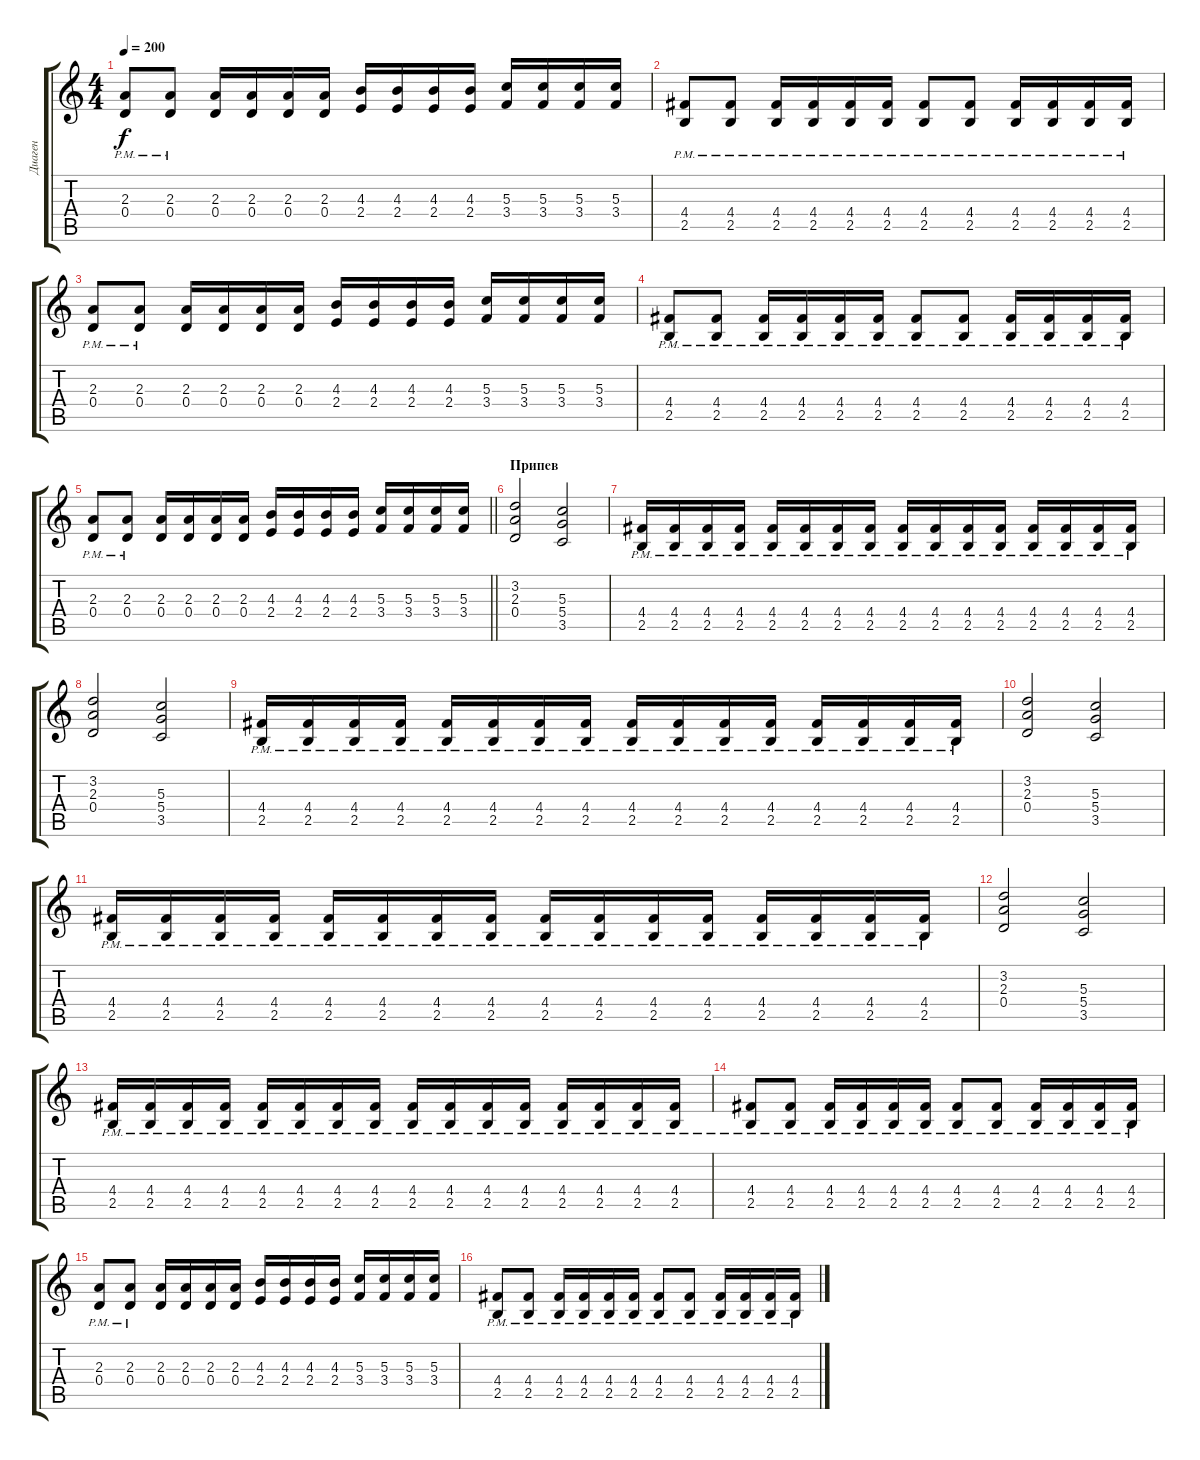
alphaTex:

\track ("Диаген" "Диаген") {instrument distortionguitar}
\staff {score tabs}
\tuning (E4 B3 G3 D3 A2 E2) {hide}
\ts (4 4)
\tempo 200
\clef g2
\ks c
(2.3{pm} 0.4{pm}).8{dy f} (2.3{pm} 0.4{pm}).8 (2.3 0.4).16 (2.3 0.4).16 (2.3 0.4).16 (2.3 0.4).16 (4.3 2.4).16 (4.3 2.4).16 (4.3 2.4).16 (4.3 2.4).16 (5.3 3.4).16 (5.3 3.4).16 (5.3 3.4).16 (5.3 3.4).16 |
(4.4{pm} 2.5{pm}).8 (4.4{pm} 2.5{pm}).8 (4.4{pm} 2.5{pm}).16 (4.4{pm} 2.5{pm}).16 (4.4{pm} 2.5{pm}).16 (4.4{pm} 2.5{pm}).16 (4.4{pm} 2.5{pm}).8 (4.4{pm} 2.5{pm}).8 (4.4{pm} 2.5{pm}).16 (4.4{pm} 2.5{pm}).16 (4.4{pm} 2.5{pm}).16 (4.4{pm} 2.5{pm}).16 |
(2.3{pm} 0.4{pm}).8 (2.3{pm} 0.4{pm}).8 (2.3 0.4).16 (2.3 0.4).16 (2.3 0.4).16 (2.3 0.4).16 (4.3 2.4).16 (4.3 2.4).16 (4.3 2.4).16 (4.3 2.4).16 (5.3 3.4).16 (5.3 3.4).16 (5.3 3.4).16 (5.3 3.4).16 |
(4.4{pm} 2.5{pm}).8 (4.4{pm} 2.5{pm}).8 (4.4{pm} 2.5{pm}).16 (4.4{pm} 2.5{pm}).16 (4.4{pm} 2.5{pm}).16 (4.4{pm} 2.5{pm}).16 (4.4{pm} 2.5{pm}).8 (4.4{pm} 2.5{pm}).8 (4.4{pm} 2.5{pm}).16 (4.4{pm} 2.5{pm}).16 (4.4{pm} 2.5{pm}).16 (4.4{pm} 2.5{pm}).16 |
\barLineRight lightlight
(2.3{pm} 0.4{pm}).8 (2.3{pm} 0.4{pm}).8 (2.3 0.4).16 (2.3 0.4).16 (2.3 0.4).16 (2.3 0.4).16 (4.3 2.4).16 (4.3 2.4).16 (4.3 2.4).16 (4.3 2.4).16 (5.3 3.4).16 (5.3 3.4).16 (5.3 3.4).16 (5.3 3.4).16 |
\section ("" "Припев")
(3.2 2.3 0.4).2 (5.3 5.4 3.5).2 |
(4.4{pm} 2.5{pm}).16 (4.4{pm} 2.5{pm}).16 (4.4{pm} 2.5{pm}).16 (4.4{pm} 2.5{pm}).16 (4.4{pm} 2.5{pm}).16 (4.4{pm} 2.5{pm}).16 (4.4{pm} 2.5{pm}).16 (4.4{pm} 2.5{pm}).16 (4.4{pm} 2.5{pm}).16 (4.4{pm} 2.5{pm}).16 (4.4{pm} 2.5{pm}).16 (4.4{pm} 2.5{pm}).16 (4.4{pm} 2.5{pm}).16 (4.4{pm} 2.5{pm}).16 (4.4{pm} 2.5{pm}).16 (4.4{pm} 2.5{pm}).16 |
(3.2 2.3 0.4).2 (5.3 5.4 3.5).2 |
(4.4{pm} 2.5{pm}).16 (4.4{pm} 2.5{pm}).16 (4.4{pm} 2.5{pm}).16 (4.4{pm} 2.5{pm}).16 (4.4{pm} 2.5{pm}).16 (4.4{pm} 2.5{pm}).16 (4.4{pm} 2.5{pm}).16 (4.4{pm} 2.5{pm}).16 (4.4{pm} 2.5{pm}).16 (4.4{pm} 2.5{pm}).16 (4.4{pm} 2.5{pm}).16 (4.4{pm} 2.5{pm}).16 (4.4{pm} 2.5{pm}).16 (4.4{pm} 2.5{pm}).16 (4.4{pm} 2.5{pm}).16 (4.4{pm} 2.5{pm}).16 |
(3.2 2.3 0.4).2 (5.3 5.4 3.5).2 |
(4.4{pm} 2.5{pm}).16 (4.4{pm} 2.5{pm}).16 (4.4{pm} 2.5{pm}).16 (4.4{pm} 2.5{pm}).16 (4.4{pm} 2.5{pm}).16 (4.4{pm} 2.5{pm}).16 (4.4{pm} 2.5{pm}).16 (4.4{pm} 2.5{pm}).16 (4.4{pm} 2.5{pm}).16 (4.4{pm} 2.5{pm}).16 (4.4{pm} 2.5{pm}).16 (4.4{pm} 2.5{pm}).16 (4.4{pm} 2.5{pm}).16 (4.4{pm} 2.5{pm}).16 (4.4{pm} 2.5{pm}).16 (4.4{pm} 2.5{pm}).16 |
(3.2 2.3 0.4).2 (5.3 5.4 3.5).2 |
(4.4{pm} 2.5{pm}).16 (4.4{pm} 2.5{pm}).16 (4.4{pm} 2.5{pm}).16 (4.4{pm} 2.5{pm}).16 (4.4{pm} 2.5{pm}).16 (4.4{pm} 2.5{pm}).16 (4.4{pm} 2.5{pm}).16 (4.4{pm} 2.5{pm}).16 (4.4{pm} 2.5{pm}).16 (4.4{pm} 2.5{pm}).16 (4.4{pm} 2.5{pm}).16 (4.4{pm} 2.5{pm}).16 (4.4{pm} 2.5{pm}).16 (4.4{pm} 2.5{pm}).16 (4.4{pm} 2.5{pm}).16 (4.4{pm} 2.5{pm}).16 |
(4.4{pm} 2.5{pm}).8 (4.4{pm} 2.5{pm}).8 (4.4{pm} 2.5{pm}).16 (4.4{pm} 2.5{pm}).16 (4.4{pm} 2.5{pm}).16 (4.4{pm} 2.5{pm}).16 (4.4{pm} 2.5{pm}).8 (4.4{pm} 2.5{pm}).8 (4.4{pm} 2.5{pm}).16 (4.4{pm} 2.5{pm}).16 (4.4{pm} 2.5{pm}).16 (4.4{pm} 2.5{pm}).16 |
(2.3{pm} 0.4{pm}).8 (2.3{pm} 0.4{pm}).8 (2.3 0.4).16 (2.3 0.4).16 (2.3 0.4).16 (2.3 0.4).16 (4.3 2.4).16 (4.3 2.4).16 (4.3 2.4).16 (4.3 2.4).16 (5.3 3.4).16 (5.3 3.4).16 (5.3 3.4).16 (5.3 3.4).16 |
(4.4{pm} 2.5{pm}).8 (4.4{pm} 2.5{pm}).8 (4.4{pm} 2.5{pm}).16 (4.4{pm} 2.5{pm}).16 (4.4{pm} 2.5{pm}).16 (4.4{pm} 2.5{pm}).16 (4.4{pm} 2.5{pm}).8 (4.4{pm} 2.5{pm}).8 (4.4{pm} 2.5{pm}).16 (4.4{pm} 2.5{pm}).16 (4.4{pm} 2.5{pm}).16 (4.4{pm} 2.5{pm}).16
